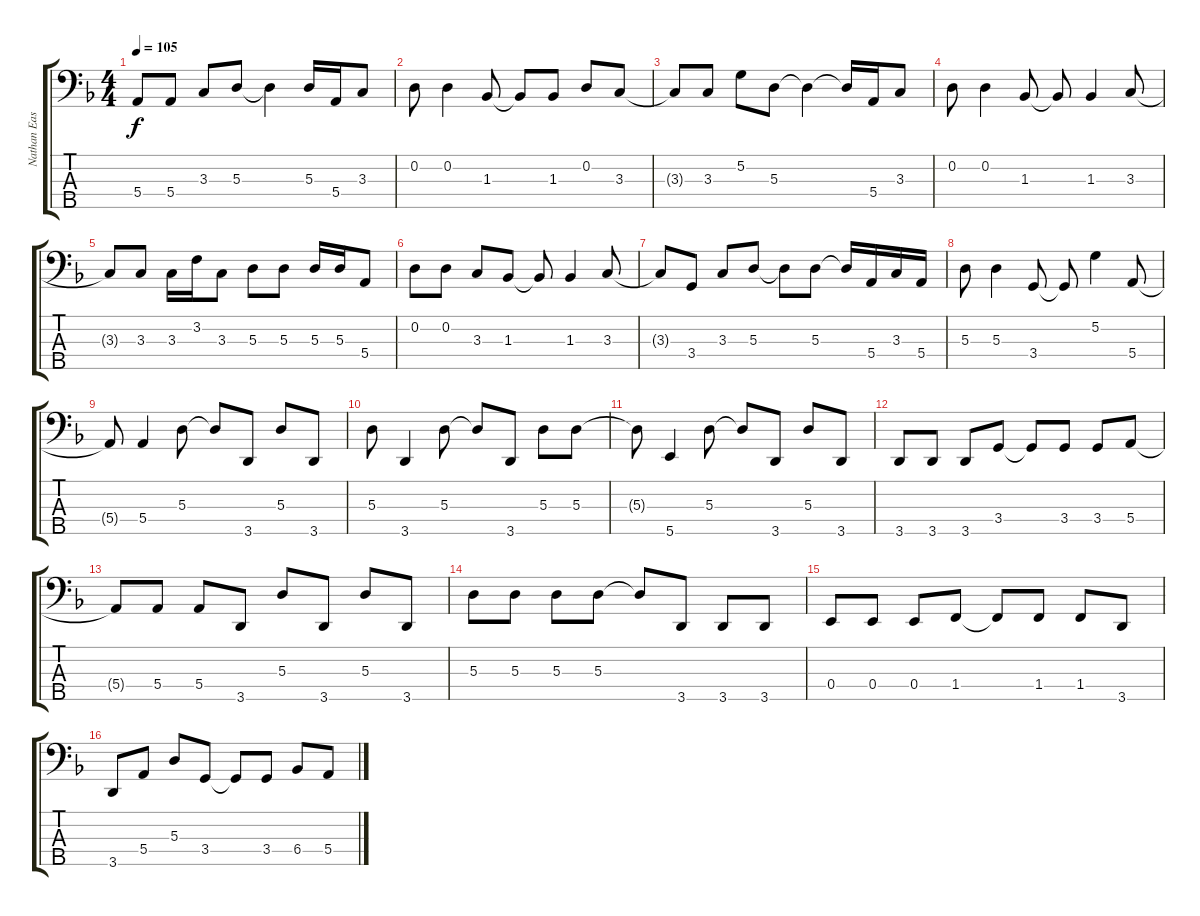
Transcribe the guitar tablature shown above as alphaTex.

\track ("Nathan East Bass" "Nathan Eas") {instrument electricbassfinger}
\staff {score tabs}
\tuning (G2 D2 A1 E1 B0) {hide}
\ts (4 4)
\tempo 105
\clef f4
\ks f
5.4{t}.8{dy f} 5.4.8 3.3.8 5.3.8 5.3{t}.4 5.3.16 5.4.16 3.3.8 |
0.2.8 0.2.4 1.3.8 1.3{t}.8 1.3.8 0.2.8 3.3.8 |
3.3{t}.8 3.3.8 5.2.8 5.3.8 5.3{t}.4 5.3{t}.16 5.4.16 3.3.8 |
0.2.8 0.2.4 1.3.8 1.3{t}.8 1.3.4 3.3.8 |
3.3{t}.8 3.3.8 3.3.16 3.2.16 3.3.8 5.3.8 5.3.8 5.3.16 5.3.16 5.4.8 |
0.2.8 0.2.8 3.3.8 1.3.8 1.3{t}.8 1.3.4 3.3.8 |
3.3{t}.8 3.4.8 3.3.8 5.3.8 5.3{t}.8 5.3.8 5.3{t}.16 5.4.16 3.3.16 5.4.16 |
5.3.8 5.3.4 3.4.8 3.4{t}.8 5.2.4 5.4.8 |
5.4{t}.8 5.4.4 5.3.8 5.3{t}.8 3.5.8 5.3.8 3.5.8 |
5.3.8 3.5.4 5.3.8 5.3{t}.8 3.5.8 5.3.8 5.3.8 |
5.3{t}.8 5.5.4 5.3.8 5.3{t}.8 3.5.8 5.3.8 3.5.8 |
3.5.8 3.5.8 3.5.8 3.4.8 3.4{t}.8 3.4.8 3.4.8 5.4.8 |
5.4{t}.8 5.4.8 5.4.8 3.5.8 5.3.8 3.5.8 5.3.8 3.5.8 |
5.3.8 5.3.8 5.3.8 5.3.8 5.3{t}.8 3.5.8 3.5.8 3.5.8 |
0.4.8 0.4.8 0.4.8 1.4.8 1.4{t}.8 1.4.8 1.4.8 3.5.8 |
3.5.8 5.4.8 5.3.8 3.4.8 3.4{t}.8 3.4.8 6.4.8 5.4.8
